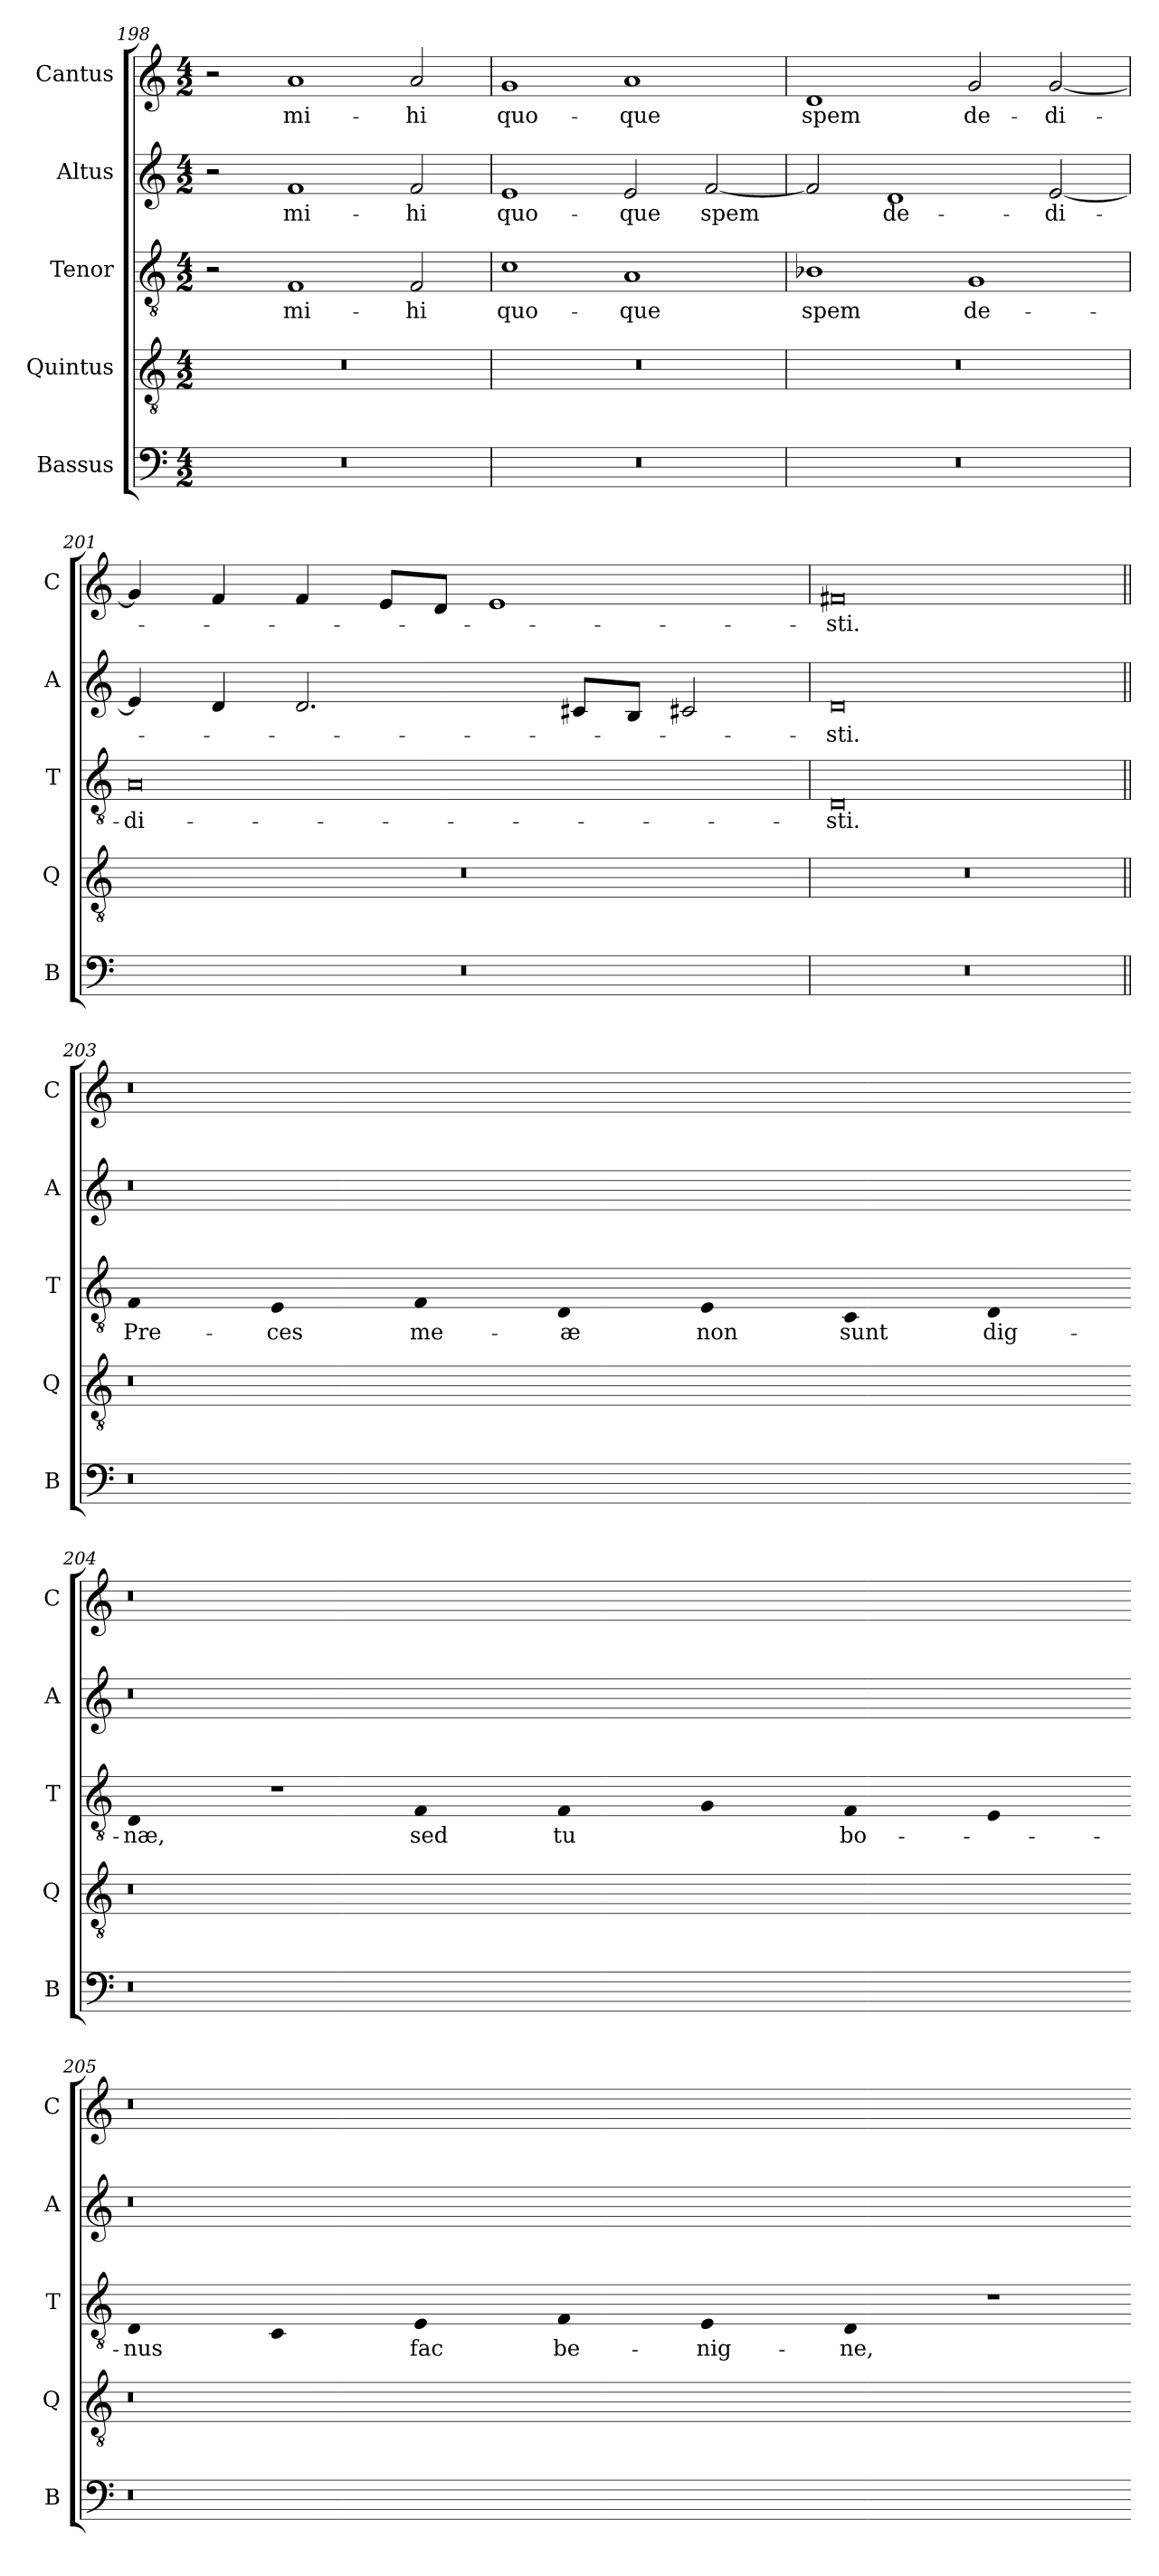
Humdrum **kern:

**kern	**kern	**kern	**text	**kern	**text	**kern	**text
*part5	*part4	*part3	*part3	*part2	*part2	*part1	*part1
*staff5	*staff4	*staff3	*staff3	*staff2	*staff2	*staff1	*staff1
*I"Bassus	*I"Quintus	*I"Tenor	*	*I"Altus	*	*I"Cantus	*
*I'B	*I'Q	*I'T	*	*I'A	*	*I'C	*
*clefF4	*clefGv2	*clefGv2	*	*clefG2	*	*clefG2	*
*k[]	*k[]	*k[]	*	*k[]	*	*k[]	*
*C:	*C:	*C:	*	*C:	*	*C:	*
*M4/2	*M4/2	*M4/2	*	*M4/2	*	*M4/2	*
=198	=198	=198	=198	=198	=198	=198	=198
0r	0r	2r	.	2r	.	2r	.
!	!	!	!LO:LY:b	!	!	!	!
!	!	!	!	!	!LO:LY:b	!	!
!	!	!	!	!	!	!	!LO:LY:b
.	.	1F	mi-	1f	mi-	1a	mi-
!	!	!	!LO:LY:b	!	!	!	!
!	!	!	!	!	!LO:LY:b	!	!
!	!	!	!	!	!	!	!LO:LY:b
.	.	2F/	-hi	2f/	-hi	2a/	-hi
=199	=199	=199	=199	=199	=199	=199	=199
!	!	!	!LO:LY:b	!	!	!	!
!	!	!	!	!	!LO:LY:b	!	!
!	!	!	!	!	!	!	!LO:LY:b
0r	0r	1c	quo-	1e	quo-	1g	quo-
!	!	!	!LO:LY:b	!	!	!	!
!	!	!	!	!	!LO:LY:b	!	!
!	!	!	!	!	!	!	!LO:LY:b
.	.	1A	-que	2e/	-que	1a	-que
!	!	!	!	!	!LO:LY:b	!	!
.	.	.	.	[2f/	spem	.	.
=200	=200	=200	=200	=200	=200	=200	=200
!	!	!	!LO:LY:b	!	!	!	!
!	!	!	!	!	!	!	!LO:LY:b
0r	0r	1B-X	spem	2f/]	.	1d	spem
!	!	!	!	!	!LO:LY:b	!	!
.	.	.	.	1d	de-	.	.
!	!	!	!LO:LY:b	!	!	!	!
!	!	!	!	!	!	!	!LO:LY:b
.	.	1G	de-	.	.	2g/	de-
!	!	!	!	!	!LO:LY:b	!	!
!	!	!	!	!	!	!	!LO:LY:b
.	.	.	.	[2e/	-di-	[2g/	-di-
=201	=201	=201	=201	=201	=201	=201	=201
!	!	!	!LO:LY:b	!	!	!	!
0r	0r	0A	-di-	4e/]	.	4g/]	.
.	.	.	.	4d/	.	4f/	.
.	.	.	.	2.d/	.	4f/	.
.	.	.	.	.	.	8e/L	.
.	.	.	.	.	.	8d/J	.
.	.	.	.	.	.	1e	.
.	.	.	.	8c#X/L	.	.	.
.	.	.	.	8B/J	.	.	.
.	.	.	.	2c#X/	.	.	.
=202	=202	=202	=202	=202	=202	=202	=202
!	!	!	!LO:LY:b	!	!	!	!
!	!	!	!	!	!LO:LY:b	!	!
!	!	!	!	!	!	!	!LO:LY:b
0r	0r	0D	-sti.	0d	-sti.	0f#X	-sti.
!!LO:PB:g=z
=203||	=203||	=203||	=203||	=203||	=203||	=203||	=203||
!	!	!LO:N:head=solid	!	!	!	!	!
!	!	!	!LO:LY:b	!	!	!	!
0r	0r	1F	Pre-	0r	.	0r	.
!	!	!LO:N:head=solid	!	!	!	!	!
!	!	!	!LO:LY:b	!	!	!	!
.	.	1E	-ces	.	.	.	.
!	!	!LO:N:head=solid	!	!	!	!	!
!	!	!	!LO:LY:b	!	!	!	!
00ryy	00ryy	1F	me-	00ryy	.	00ryy	.
!	!	!LO:N:head=solid	!	!	!	!	!
!	!	!	!LO:LY:b	!	!	!	!
.	.	1D	-æ	.	.	.	.
!	!	!LO:N:head=solid	!	!	!	!	!
!	!	!	!LO:LY:b	!	!	!	!
.	.	1E	non	.	.	.	.
!	!	!LO:N:head=solid	!	!	!	!	!
!	!	!	!LO:LY:b	!	!	!	!
.	.	1C	sunt	.	.	.	.
!	!	!LO:N:head=solid	!	!	!	!	!
!	!	!	!LO:LY:b	!	!	!	!
1ryy	1ryy	1D	dig-	1ryy	.	1ryy	.
=204-	=204-	=204-	=204-	=204-	=204-	=204-	=204-
!	!	!LO:N:head=solid	!	!	!	!	!
!	!	!	!LO:LY:b	!	!	!	!
0r	0r	1D	-næ,	0r	.	0r	.
.	.	1r	.	.	.	.	.
!	!	!LO:N:head=solid	!	!	!	!	!
!	!	!	!LO:LY:b	!	!	!	!
00ryy	00ryy	1F	sed	00ryy	.	00ryy	.
!	!	!LO:N:head=solid	!	!	!	!	!
!	!	!	!LO:LY:b	!	!	!	!
.	.	1F	tu	.	.	.	.
!	!	!LO:N:head=solid	!	!	!	!	!
.	.	1G	.	.	.	.	.
!	!	!LO:N:head=solid	!	!	!	!	!
!	!	!	!LO:LY:b	!	!	!	!
.	.	1F	bo-	.	.	.	.
!	!	!LO:N:head=solid	!	!	!	!	!
1ryy	1ryy	1E	.	1ryy	.	1ryy	.
=205-	=205-	=205-	=205-	=205-	=205-	=205-	=205-
!	!	!LO:N:head=solid	!	!	!	!	!
!	!	!	!LO:LY:b	!	!	!	!
0r	0r	1D	-nus	0r	.	0r	.
!	!	!LO:N:head=solid	!	!	!	!	!
.	.	1C	.	.	.	.	.
!	!	!LO:N:head=solid	!	!	!	!	!
!	!	!	!LO:LY:b	!	!	!	!
00ryy	00ryy	1E	fac	00ryy	.	00ryy	.
!	!	!LO:N:head=solid	!	!	!	!	!
!	!	!	!LO:LY:b	!	!	!	!
.	.	1F	be-	.	.	.	.
!	!	!LO:N:head=solid	!	!	!	!	!
!	!	!	!LO:LY:b	!	!	!	!
.	.	1E	-nig-	.	.	.	.
!	!	!LO:N:head=solid	!	!	!	!	!
!	!	!	!LO:LY:b	!	!	!	!
.	.	1D	-ne,	.	.	.	.
1ryy	1ryy	1r	.	1ryy	.	1ryy	.
=-	=-	=-	=-	=-	=-	=-	=-
*-	*-	*-	*-	*-	*-	*-	*-
